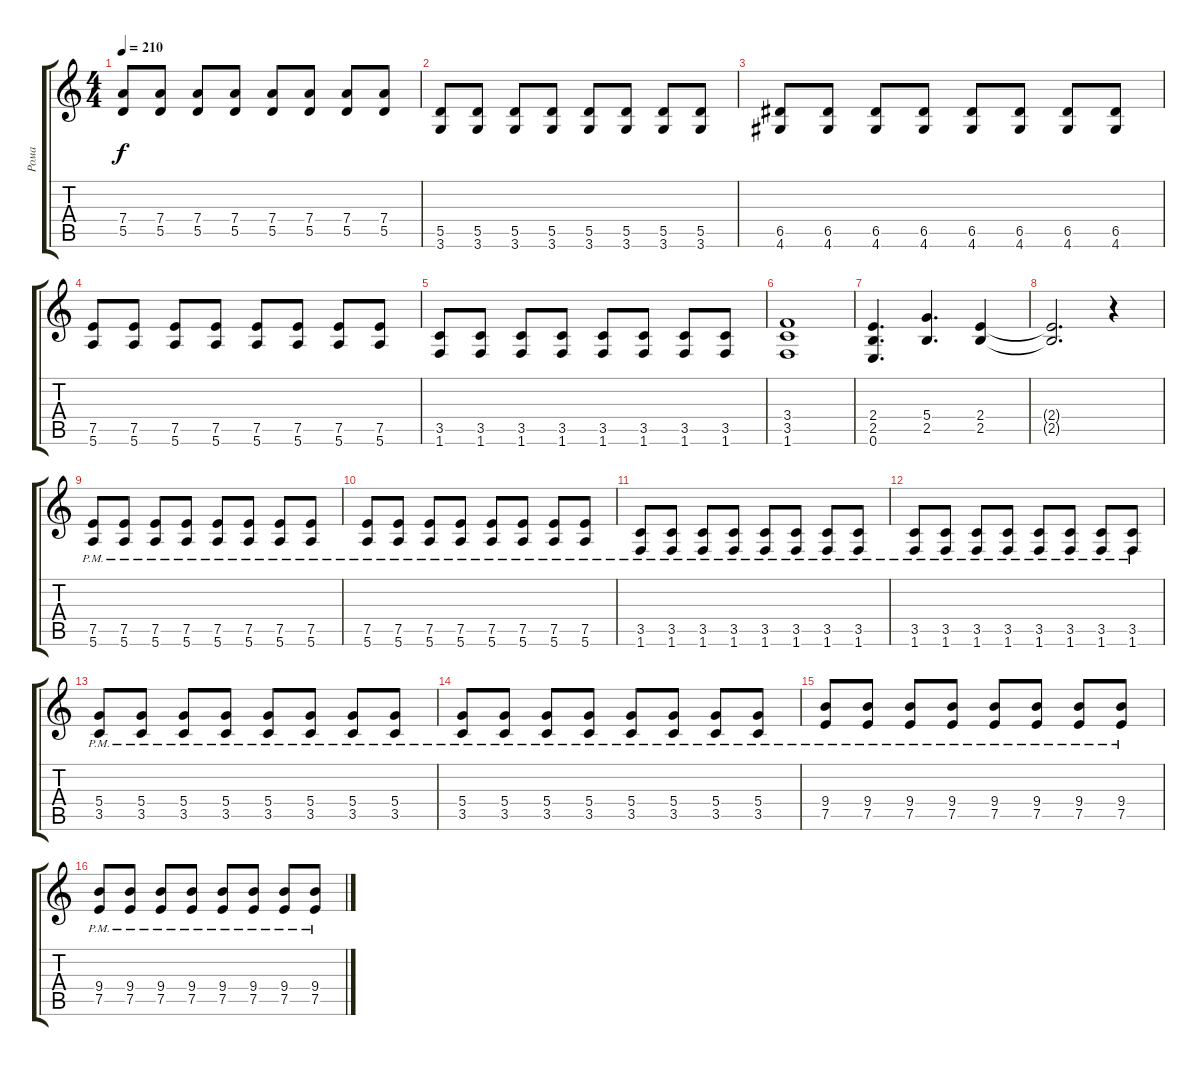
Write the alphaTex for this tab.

\track ("Рома" "Рома") {instrument overdrivenguitar}
\staff {score tabs}
\tuning (E4 B3 G3 D3 A2 E2) {hide}
\ts (4 4)
\tempo 210
\clef g2
\ks c
(7.4 5.5).8{dy f} (7.4 5.5).8 (7.4 5.5).8 (7.4 5.5).8 (7.4 5.5).8 (7.4 5.5).8 (7.4 5.5).8 (7.4 5.5).8 |
(5.5 3.6).8 (5.5 3.6).8 (5.5 3.6).8 (5.5 3.6).8 (5.5 3.6).8 (5.5 3.6).8 (5.5 3.6).8 (5.5 3.6).8 |
(6.5 4.6).8 (6.5 4.6).8 (6.5 4.6).8 (6.5 4.6).8 (6.5 4.6).8 (6.5 4.6).8 (6.5 4.6).8 (6.5 4.6).8 |
(7.5 5.6).8 (7.5 5.6).8 (7.5 5.6).8 (7.5 5.6).8 (7.5 5.6).8 (7.5 5.6).8 (7.5 5.6).8 (7.5 5.6).8 |
(3.5 1.6).8 (3.5 1.6).8 (3.5 1.6).8 (3.5 1.6).8 (3.5 1.6).8 (3.5 1.6).8 (3.5 1.6).8 (3.5 1.6).8 |
(3.4 3.5 1.6).1{instrument distortionguitar} |
(2.4 2.5 0.6).4{d} (5.4 2.5).4{d} (2.4 2.5).4 |
(2.4{t} 2.5{t}).2{d} r.4 |
(7.5{pm} 5.6{pm}).8 (7.5{pm} 5.6{pm}).8 (7.5{pm} 5.6{pm}).8 (7.5{pm} 5.6{pm}).8 (7.5{pm} 5.6{pm}).8 (7.5{pm} 5.6{pm}).8 (7.5{pm} 5.6{pm}).8 (7.5{pm} 5.6{pm}).8 |
(7.5{pm} 5.6{pm}).8 (7.5{pm} 5.6{pm}).8 (7.5{pm} 5.6{pm}).8 (7.5{pm} 5.6{pm}).8 (7.5{pm} 5.6{pm}).8 (7.5{pm} 5.6{pm}).8 (7.5{pm} 5.6{pm}).8 (7.5{pm} 5.6{pm}).8 |
(3.5{pm} 1.6{pm}).8 (3.5{pm} 1.6{pm}).8 (3.5{pm} 1.6{pm}).8 (3.5{pm} 1.6{pm}).8 (3.5{pm} 1.6{pm}).8 (3.5{pm} 1.6{pm}).8 (3.5{pm} 1.6{pm}).8 (3.5{pm} 1.6{pm}).8 |
(3.5{pm} 1.6{pm}).8 (3.5{pm} 1.6{pm}).8 (3.5{pm} 1.6{pm}).8 (3.5{pm} 1.6{pm}).8 (3.5{pm} 1.6{pm}).8 (3.5{pm} 1.6{pm}).8 (3.5{pm} 1.6{pm}).8 (3.5{pm} 1.6{pm}).8 |
(5.4 3.5{pm}).8 (5.4 3.5{pm}).8 (5.4 3.5{pm}).8 (5.4 3.5{pm}).8 (5.4 3.5{pm}).8 (5.4 3.5{pm}).8 (5.4 3.5{pm}).8 (5.4 3.5{pm}).8 |
(5.4 3.5{pm}).8 (5.4 3.5{pm}).8 (5.4 3.5{pm}).8 (5.4 3.5{pm}).8 (5.4 3.5{pm}).8 (5.4 3.5{pm}).8 (5.4 3.5{pm}).8 (5.4 3.5{pm}).8 |
(9.4 7.5{pm}).8 (9.4 7.5{pm}).8 (9.4 7.5{pm}).8 (9.4 7.5{pm}).8 (9.4 7.5{pm}).8 (9.4 7.5{pm}).8 (9.4 7.5{pm}).8 (9.4 7.5{pm}).8 |
(9.4 7.5{pm}).8 (9.4 7.5{pm}).8 (9.4 7.5{pm}).8 (9.4 7.5{pm}).8 (9.4 7.5{pm}).8 (9.4 7.5{pm}).8 (9.4 7.5{pm}).8 (9.4 7.5{pm}).8
